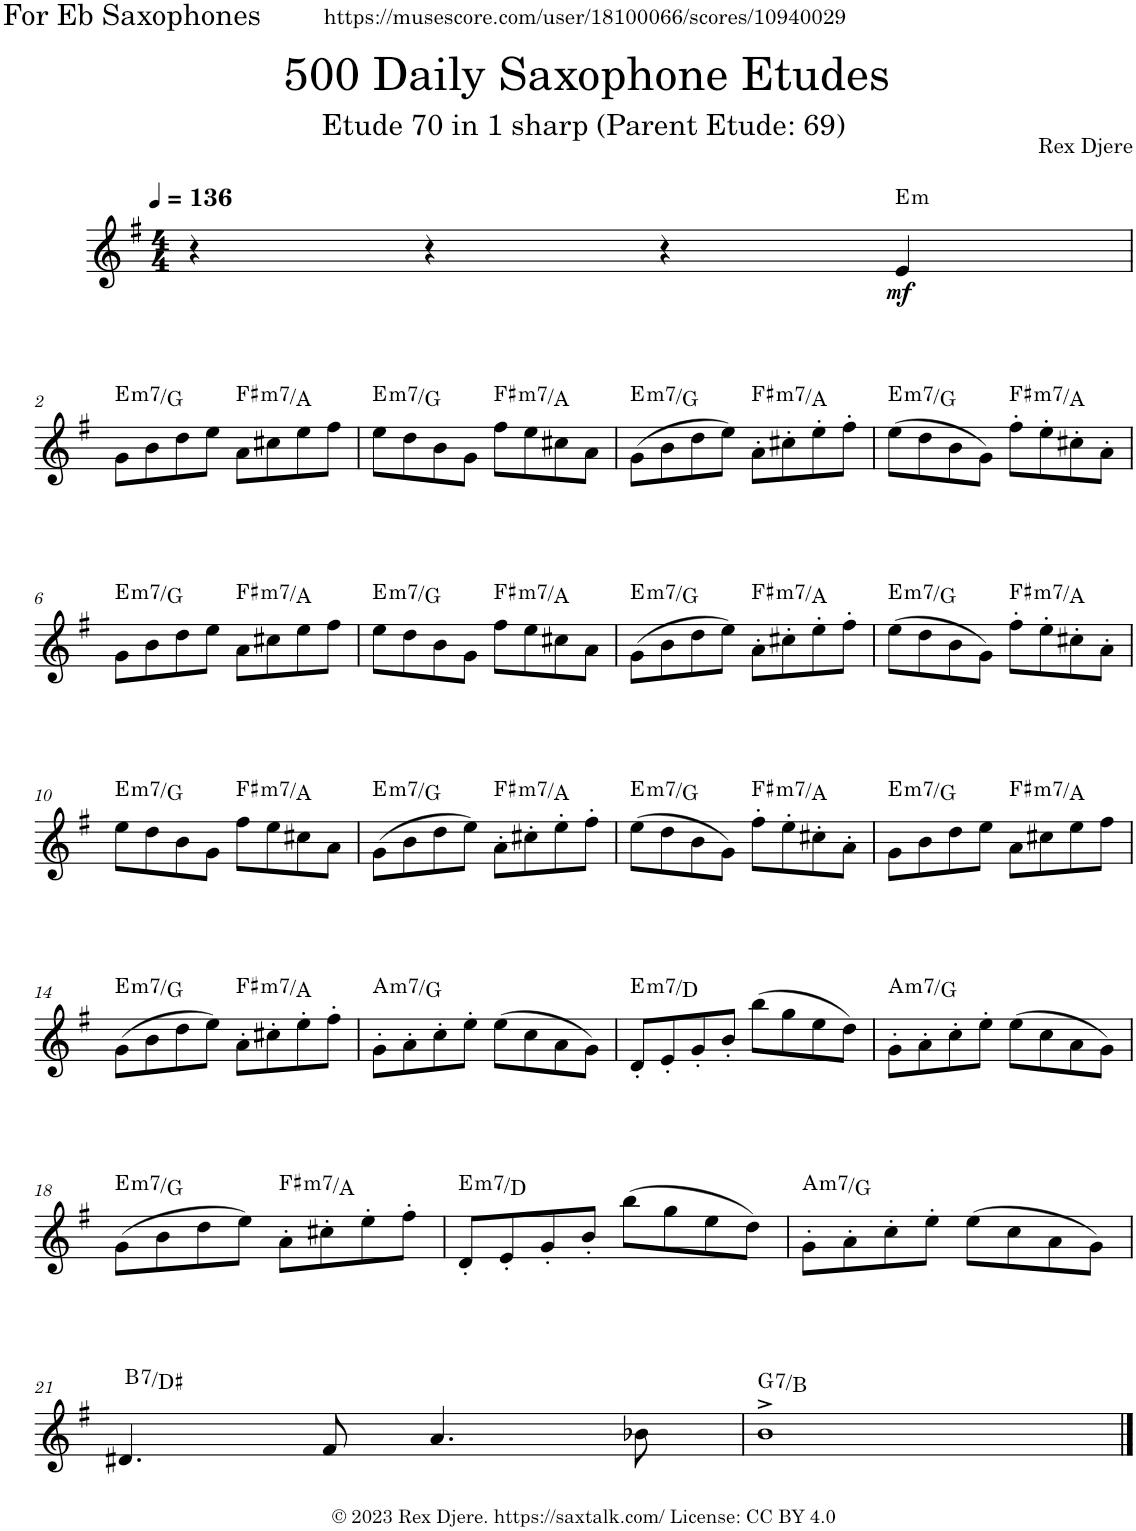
**kern	**dynam	**harte
*part1	*part1	*part1
*staff1	*staff1	*
*I"Alto Saxophone	*	*
*I'A. Sax.	*	*
*clefG2	*	*
*Trd5c9	*	*
*k[f#]	*	*
*M4/4	*	*
*MM136	*	*
=1	=1	=1
4r	.	.
4r	.	.
4r	.	.
!	!LO:DY:b	!LO:H:kt=m
4e/	mf	E:min
!!LO:LB:g=z
=2	=2	=2
!	!	!LO:H:kt=m7
8g\L	.	E:min7/b3
8b\	.	.
8dd\	.	.
8ee\J	.	.
!	!	!LO:H:kt=m7
8a\L	.	F#:min7/b3
8cc#X\	.	.
8ee\	.	.
8ff#\J	.	.
=3	=3	=3
!	!	!LO:H:kt=m7
8ee\L	.	E:min7/b3
8dd\	.	.
8b\	.	.
8g\J	.	.
!	!	!LO:H:kt=m7
8ff#\L	.	F#:min7/b3
8ee\	.	.
8cc#X\	.	.
8a\J	.	.
=4	=4	=4
!	!	!LO:H:kt=m7
(8g\L	.	E:min7/b3
8b\	.	.
8dd\	.	.
8ee\J)	.	.
!	!	!LO:H:kt=m7
8a'\L	.	F#:min7/b3
8cc#X'\	.	.
8ee'\	.	.
8ff#'\J	.	.
=5	=5	=5
!	!	!LO:H:kt=m7
(8ee\L	.	E:min7/b3
8dd\	.	.
8b\	.	.
8g\J)	.	.
!	!	!LO:H:kt=m7
8ff#'\L	.	F#:min7/b3
8ee'\	.	.
8cc#X'\	.	.
8a'\J	.	.
!!LO:LB:g=z
=6	=6	=6
!	!	!LO:H:kt=m7
8g\L	.	E:min7/b3
8b\	.	.
8dd\	.	.
8ee\J	.	.
!	!	!LO:H:kt=m7
8a\L	.	F#:min7/b3
8cc#X\	.	.
8ee\	.	.
8ff#\J	.	.
=7	=7	=7
!	!	!LO:H:kt=m7
8ee\L	.	E:min7/b3
8dd\	.	.
8b\	.	.
8g\J	.	.
!	!	!LO:H:kt=m7
8ff#\L	.	F#:min7/b3
8ee\	.	.
8cc#X\	.	.
8a\J	.	.
=8	=8	=8
!	!	!LO:H:kt=m7
(8g\L	.	E:min7/b3
8b\	.	.
8dd\	.	.
8ee\J)	.	.
!	!	!LO:H:kt=m7
8a'\L	.	F#:min7/b3
8cc#X'\	.	.
8ee'\	.	.
8ff#'\J	.	.
=9	=9	=9
!	!	!LO:H:kt=m7
(8ee\L	.	E:min7/b3
8dd\	.	.
8b\	.	.
8g\J)	.	.
!	!	!LO:H:kt=m7
8ff#'\L	.	F#:min7/b3
8ee'\	.	.
8cc#X'\	.	.
8a'\J	.	.
!!LO:LB:g=z
=10	=10	=10
!	!	!LO:H:kt=m7
8ee\L	.	E:min7/b3
8dd\	.	.
8b\	.	.
8g\J	.	.
!	!	!LO:H:kt=m7
8ff#\L	.	F#:min7/b3
8ee\	.	.
8cc#X\	.	.
8a\J	.	.
=11	=11	=11
!	!	!LO:H:kt=m7
(8g\L	.	E:min7/b3
8b\	.	.
8dd\	.	.
8ee\J)	.	.
!	!	!LO:H:kt=m7
8a'\L	.	F#:min7/b3
8cc#X'\	.	.
8ee'\	.	.
8ff#'\J	.	.
=12	=12	=12
!	!	!LO:H:kt=m7
(8ee\L	.	E:min7/b3
8dd\	.	.
8b\	.	.
8g\J)	.	.
!	!	!LO:H:kt=m7
8ff#'\L	.	F#:min7/b3
8ee'\	.	.
8cc#X'\	.	.
8a'\J	.	.
=13	=13	=13
!	!	!LO:H:kt=m7
8g\L	.	E:min7/b3
8b\	.	.
8dd\	.	.
8ee\J	.	.
!	!	!LO:H:kt=m7
8a\L	.	F#:min7/b3
8cc#X\	.	.
8ee\	.	.
8ff#\J	.	.
!!LO:LB:g=z
=14	=14	=14
!	!	!LO:H:kt=m7
(8g\L	.	E:min7/b3
8b\	.	.
8dd\	.	.
8ee\J)	.	.
!	!	!LO:H:kt=m7
8a'\L	.	F#:min7/b3
8cc#X'\	.	.
8ee'\	.	.
8ff#'\J	.	.
=15	=15	=15
!	!	!LO:H:kt=m7
8g'\L	.	A:min7/b7
8a'\	.	.
8cc'\	.	.
8ee'\J	.	.
(8ee\L	.	.
8cc\	.	.
8a\	.	.
8g\J)	.	.
=16	=16	=16
!	!	!LO:H:kt=m7
8d'/L	.	E:min7/b7
8e'/	.	.
8g'/	.	.
8b'/J	.	.
(8bb\L	.	.
8gg\	.	.
8ee\	.	.
8dd\J)	.	.
=17	=17	=17
!	!	!LO:H:kt=m7
8g'\L	.	A:min7/b7
8a'\	.	.
8cc'\	.	.
8ee'\J	.	.
(8ee\L	.	.
8cc\	.	.
8a\	.	.
8g\J)	.	.
!!LO:LB:g=z
=18	=18	=18
!	!	!LO:H:kt=m7
(8g\L	.	E:min7/b3
8b\	.	.
8dd\	.	.
8ee\J)	.	.
!	!	!LO:H:kt=m7
8a'\L	.	F#:min7/b3
8cc#X'\	.	.
8ee'\	.	.
8ff#'\J	.	.
=19	=19	=19
!	!	!LO:H:kt=m7
8d'/L	.	E:min7/b7
8e'/	.	.
8g'/	.	.
8b'/J	.	.
(8bb\L	.	.
8gg\	.	.
8ee\	.	.
8dd\J)	.	.
=20	=20	=20
!	!	!LO:H:kt=m7
8g'\L	.	A:min7/b7
8a'\	.	.
8cc'\	.	.
8ee'\J	.	.
(8ee\L	.	.
8cc\	.	.
8a\	.	.
8g\J)	.	.
!!LO:LB:g=z
=21	=21	=21
!	!	!LO:H:kt=7
4.d#X/	.	B:7/3
8f#/	.	.
4.a/	.	.
8b-X\	.	.
=22	=22	=22
!	!	!LO:H:kt=7
1b^	.	G:7/3
==	==	==
*-	*-	*-
